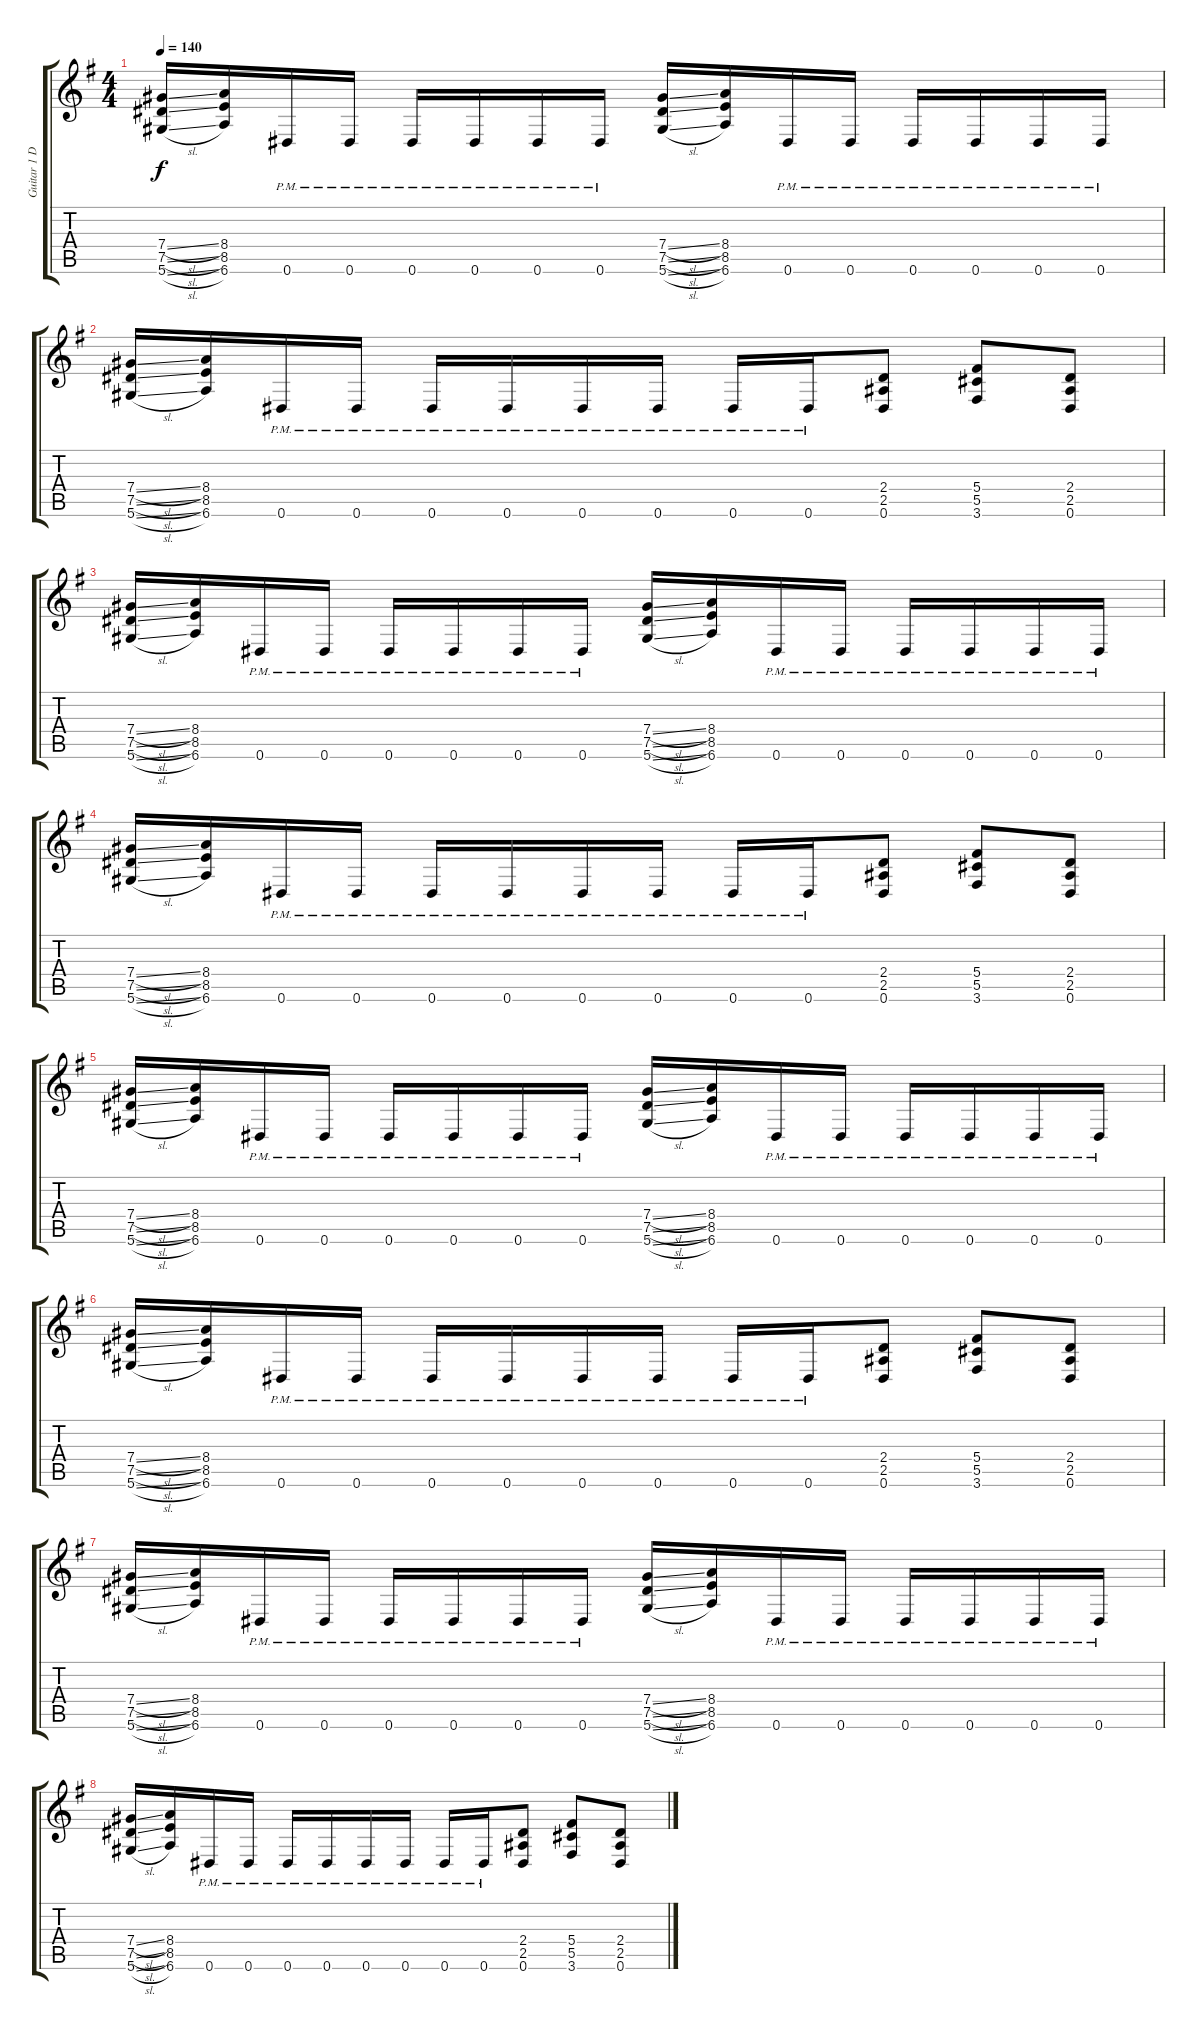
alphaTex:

\track ("Guitar 1 Doubled" "Guitar 1 D") {instrument overdrivenguitar}
\staff {score tabs}
\tuning (Eb4 Bb3 Gb3 Db3 Ab2 Eb2) {hide}
\ts (4 4)
\tempo 140
\clef g2
\ks g
(7.4{sl} 7.5{sl} 5.6{sl}).16{dy f} (8.4 8.5 6.6).16 0.6{pm}.16 0.6{pm}.16 0.6{pm}.16 0.6{pm}.16 0.6{pm}.16 0.6{pm}.16 (7.4{sl} 7.5{sl} 5.6{sl}).16 (8.4 8.5 6.6).16 0.6{pm}.16 0.6{pm}.16 0.6{pm}.16 0.6{pm}.16 0.6{pm}.16 0.6{pm}.16 |
(7.4{sl} 7.5{sl} 5.6{sl}).16 (8.4 8.5 6.6).16 0.6{pm}.16 0.6{pm}.16 0.6{pm}.16 0.6{pm}.16 0.6{pm}.16 0.6{pm}.16 0.6{pm}.16 0.6{pm}.16 (2.4 2.5 0.6).8 (5.4 5.5 3.6).8 (2.4 2.5 0.6).8 |
(7.4{sl} 7.5{sl} 5.6{sl}).16 (8.4 8.5 6.6).16 0.6{pm}.16 0.6{pm}.16 0.6{pm}.16 0.6{pm}.16 0.6{pm}.16 0.6{pm}.16 (7.4{sl} 7.5{sl} 5.6{sl}).16 (8.4 8.5 6.6).16 0.6{pm}.16 0.6{pm}.16 0.6{pm}.16 0.6{pm}.16 0.6{pm}.16 0.6{pm}.16 |
(7.4{sl} 7.5{sl} 5.6{sl}).16 (8.4 8.5 6.6).16 0.6{pm}.16 0.6{pm}.16 0.6{pm}.16 0.6{pm}.16 0.6{pm}.16 0.6{pm}.16 0.6{pm}.16 0.6{pm}.16 (2.4 2.5 0.6).8 (5.4 5.5 3.6).8 (2.4 2.5 0.6).8 |
(7.4{sl} 7.5{sl} 5.6{sl}).16 (8.4 8.5 6.6).16 0.6{pm}.16 0.6{pm}.16 0.6{pm}.16 0.6{pm}.16 0.6{pm}.16 0.6{pm}.16 (7.4{sl} 7.5{sl} 5.6{sl}).16 (8.4 8.5 6.6).16 0.6{pm}.16 0.6{pm}.16 0.6{pm}.16 0.6{pm}.16 0.6{pm}.16 0.6{pm}.16 |
(7.4{sl} 7.5{sl} 5.6{sl}).16 (8.4 8.5 6.6).16 0.6{pm}.16 0.6{pm}.16 0.6{pm}.16 0.6{pm}.16 0.6{pm}.16 0.6{pm}.16 0.6{pm}.16 0.6{pm}.16 (2.4 2.5 0.6).8 (5.4 5.5 3.6).8 (2.4 2.5 0.6).8 |
(7.4{sl} 7.5{sl} 5.6{sl}).16 (8.4 8.5 6.6).16 0.6{pm}.16 0.6{pm}.16 0.6{pm}.16 0.6{pm}.16 0.6{pm}.16 0.6{pm}.16 (7.4{sl} 7.5{sl} 5.6{sl}).16 (8.4 8.5 6.6).16 0.6{pm}.16 0.6{pm}.16 0.6{pm}.16 0.6{pm}.16 0.6{pm}.16 0.6{pm}.16 |
(7.4{sl} 7.5{sl} 5.6{sl}).16 (8.4 8.5 6.6).16 0.6{pm}.16 0.6{pm}.16 0.6{pm}.16 0.6{pm}.16 0.6{pm}.16 0.6{pm}.16 0.6{pm}.16 0.6{pm}.16 (2.4 2.5 0.6).8 (5.4 5.5 3.6).8 (2.4 2.5 0.6).8
